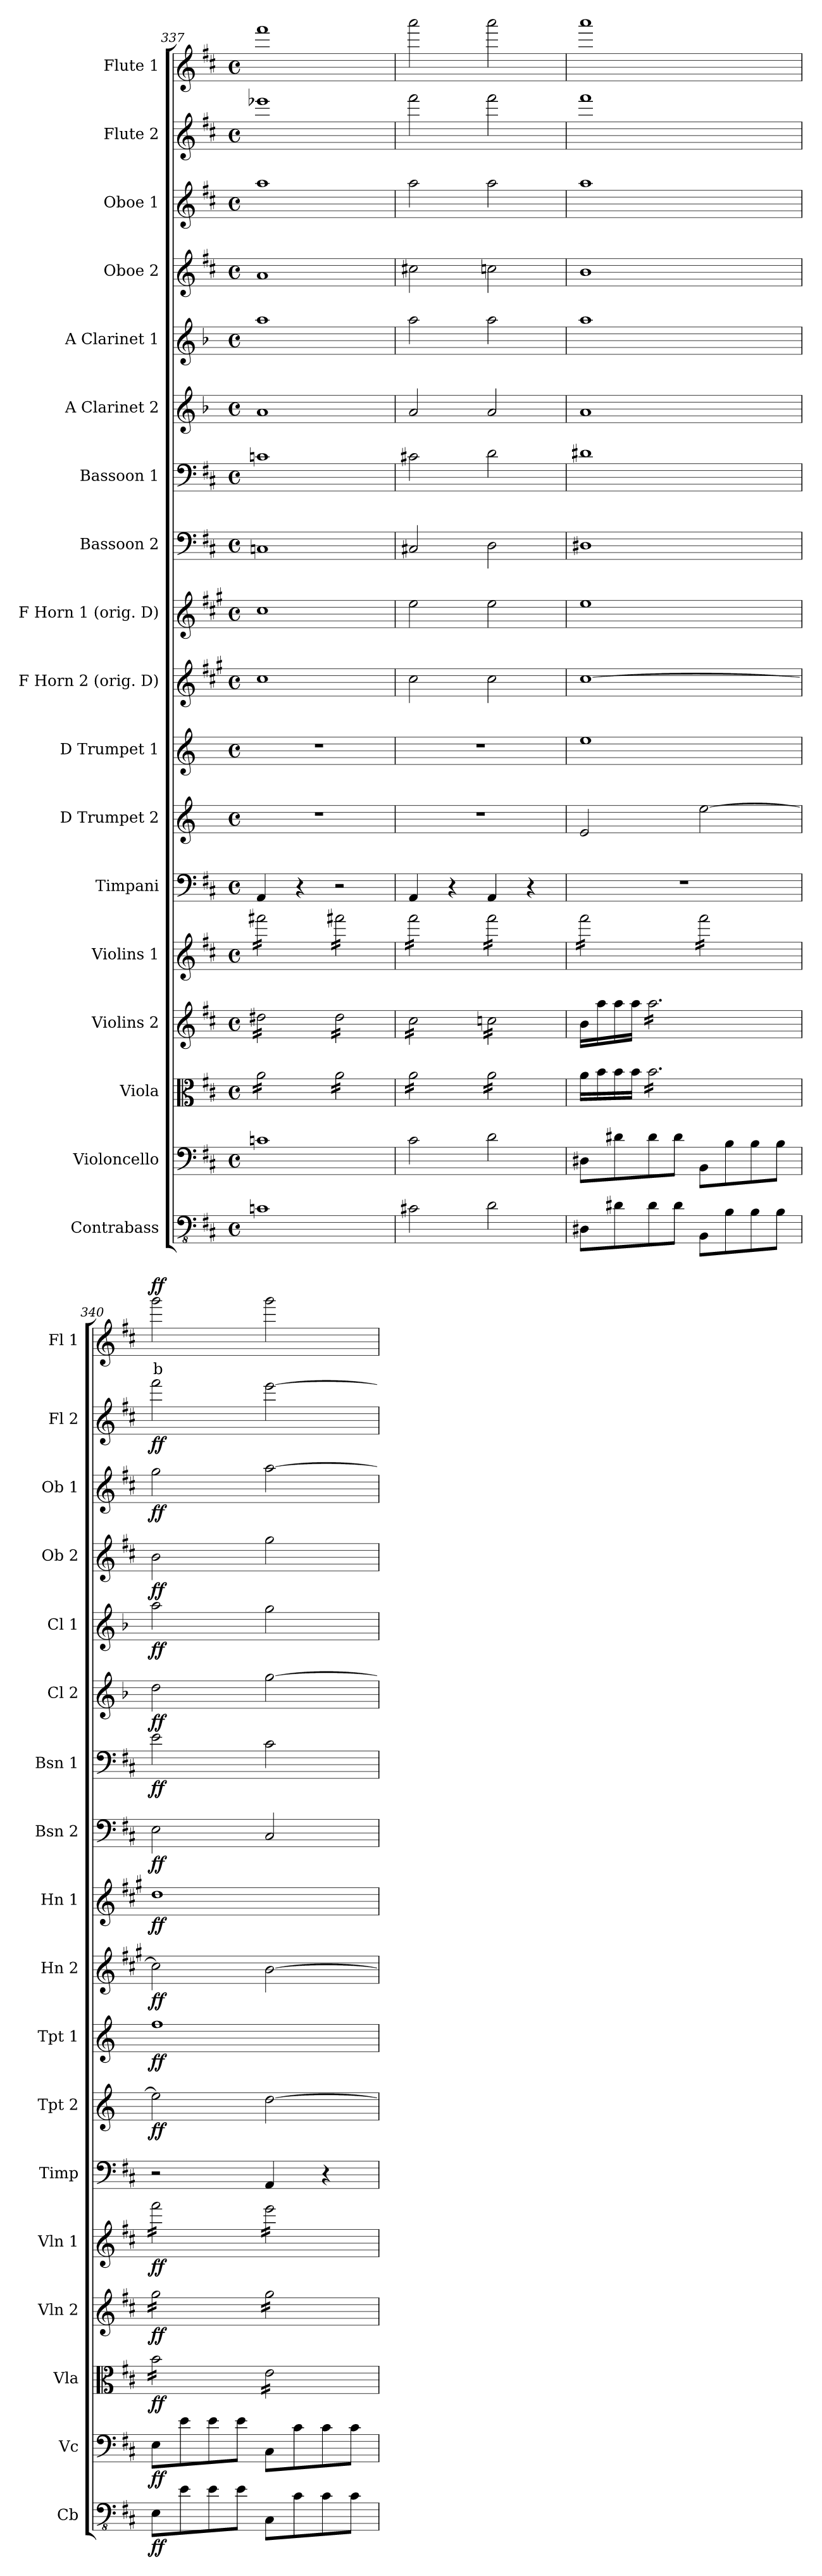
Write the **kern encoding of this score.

**kern	**dynam	**kern	**dynam	**kern	**dynam	**kern	**dynam	**kern	**dynam	**kern	**kern	**dynam	**kern	**dynam	**kern	**dynam	**kern	**dynam	**kern	**dynam	**kern	**dynam	**kern	**dynam	**kern	**dynam	**kern	**dynam	**kern	**dynam	**kern	**dynam	**kern	**text	**dynam
*part18	*part18	*part17	*part17	*part16	*part16	*part15	*part15	*part14	*part14	*part13	*part12	*part12	*part11	*part11	*part10	*part10	*part9	*part9	*part8	*part8	*part7	*part7	*part6	*part6	*part5	*part5	*part4	*part4	*part3	*part3	*part2	*part2	*part1	*part1	*part1
*staff18	*staff18	*staff17	*staff17	*staff16	*staff16	*staff15	*staff15	*staff14	*staff14	*staff13	*staff12	*staff12	*staff11	*staff11	*staff10	*staff10	*staff9	*staff9	*staff8	*staff8	*staff7	*staff7	*staff6	*staff6	*staff5	*staff5	*staff4	*staff4	*staff3	*staff3	*staff2	*staff2	*staff1	*staff1	*staff1
*I"Contrabass	*	*I"Violoncello	*	*I"Viola	*	*I"Violins 2	*	*I"Violins 1	*	*I"Timpani	*I"D Trumpet 2	*	*I"D Trumpet 1	*	*I"F Horn 2 (orig.  D)	*	*I"F Horn 1 (orig.  D)	*	*I"Bassoon 2	*	*I"Bassoon 1	*	*I"A Clarinet 2	*	*I"A Clarinet 1	*	*I"Oboe 2	*	*I"Oboe 1	*	*I"Flute 2	*	*I"Flute 1	*	*
*I'Cb	*	*I'Vc	*	*I'Vla	*	*I'Vln 2	*	*I'Vln 1	*	*I'Timp	*I'Tpt 2	*	*I'Tpt 1	*	*I'Hn 2	*	*I'Hn 1	*	*I'Bsn 2	*	*I'Bsn 1	*	*I'Cl 2	*	*I'Cl 1	*	*I'Ob 2	*	*I'Ob 1	*	*I'Fl 2	*	*I'Fl 1	*	*
*clefFv4	*	*clefF4	*	*clefC3	*	*clefG2	*	*clefG2	*	*clefF4	*clefG2	*	*clefG2	*	*clefG2	*	*clefG2	*	*clefF4	*	*clefF4	*	*clefG2	*	*clefG2	*	*clefG2	*	*clefG2	*	*clefG2	*	*clefG2	*	*
*	*	*	*	*	*	*	*	*	*	*	*ITrd-1c-2	*	*ITrd-1c-2	*	*ITrd4c7	*	*ITrd4c7	*	*	*	*	*	*ITrd2c3	*	*ITrd2c3	*	*	*	*	*	*	*	*	*	*
*k[f#c#]	*	*k[f#c#]	*	*k[f#c#]	*	*k[f#c#]	*	*k[f#c#]	*	*k[f#c#]	*k[f#c#]	*	*k[f#c#]	*	*k[f#c#]	*	*k[f#c#]	*	*k[f#c#]	*	*k[f#c#]	*	*k[f#c#]	*	*k[f#c#]	*	*k[f#c#]	*	*k[f#c#]	*	*k[f#c#]	*	*k[f#c#]	*	*
*M4/4	*	*M4/4	*	*M4/4	*	*M4/4	*	*M4/4	*	*M4/4	*M4/4	*	*M4/4	*	*M4/4	*	*M4/4	*	*M4/4	*	*M4/4	*	*M4/4	*	*M4/4	*	*M4/4	*	*M4/4	*	*M4/4	*	*M4/4	*	*
*met(c)	*	*met(c)	*	*met(c)	*	*met(c)	*	*met(c)	*	*met(c)	*met(c)	*	*met(c)	*	*met(c)	*	*met(c)	*	*met(c)	*	*met(c)	*	*met(c)	*	*met(c)	*	*met(c)	*	*met(c)	*	*met(c)	*	*met(c)	*	*
=337	=337	=337	=337	=337	=337	=337	=337	=337	=337	=337	=337	=337	=337	=337	=337	=337	=337	=337	=337	=337	=337	=337	=337	=337	=337	=337	=337	=337	=337	=337	=337	=337	=337	=337	=337
*	*	*	*	*tremolo	*	*	*	*	*	*	*	*	*	*	*	*	*	*	*	*	*	*	*	*	*	*	*	*	*	*	*	*	*	*	*
*	*	*	*	*	*	*tremolo	*	*	*	*	*	*	*	*	*	*	*	*	*	*	*	*	*	*	*	*	*	*	*	*	*	*	*	*	*
*	*	*	*	*	*	*	*	*tremolo	*	*	*	*	*	*	*	*	*	*	*	*	*	*	*	*	*	*	*	*	*	*	*	*	*	*	*
1Cn	.	1cn	.	16a\LL	.	16dd#X\LL	.	16fff#X\LL	.	4AA/	1r	.	1r	.	1f#	.	1f#	.	1Cn	.	1cn	.	1f#	.	1ff#	.	1a	.	1aa	.	1eee-X	.	1fff#	.	.
.	.	.	.	16a\	.	16dd#X\	.	16fff#X\	.	.	.	.	.	.	.	.	.	.	.	.	.	.	.	.	.	.	.	.	.	.	.	.	.	.	.
.	.	.	.	16a\	.	16dd#X\	.	16fff#X\	.	.	.	.	.	.	.	.	.	.	.	.	.	.	.	.	.	.	.	.	.	.	.	.	.	.	.
.	.	.	.	16a\	.	16dd#X\	.	16fff#X\	.	.	.	.	.	.	.	.	.	.	.	.	.	.	.	.	.	.	.	.	.	.	.	.	.	.	.
.	.	.	.	16a\	.	16dd#X\	.	16fff#X\	.	4r	.	.	.	.	.	.	.	.	.	.	.	.	.	.	.	.	.	.	.	.	.	.	.	.	.
.	.	.	.	16a\	.	16dd#X\	.	16fff#X\	.	.	.	.	.	.	.	.	.	.	.	.	.	.	.	.	.	.	.	.	.	.	.	.	.	.	.
.	.	.	.	16a\	.	16dd#X\	.	16fff#X\	.	.	.	.	.	.	.	.	.	.	.	.	.	.	.	.	.	.	.	.	.	.	.	.	.	.	.
.	.	.	.	16a\JJ	.	16dd#X\JJ	.	16fff#X\JJ	.	.	.	.	.	.	.	.	.	.	.	.	.	.	.	.	.	.	.	.	.	.	.	.	.	.	.
.	.	.	.	16a\LL	.	16dd#\LL	.	16fff#X\LL	.	2r	.	.	.	.	.	.	.	.	.	.	.	.	.	.	.	.	.	.	.	.	.	.	.	.	.
.	.	.	.	16a\	.	16dd#\	.	16fff#X\	.	.	.	.	.	.	.	.	.	.	.	.	.	.	.	.	.	.	.	.	.	.	.	.	.	.	.
.	.	.	.	16a\	.	16dd#\	.	16fff#X\	.	.	.	.	.	.	.	.	.	.	.	.	.	.	.	.	.	.	.	.	.	.	.	.	.	.	.
.	.	.	.	16a\	.	16dd#\	.	16fff#X\	.	.	.	.	.	.	.	.	.	.	.	.	.	.	.	.	.	.	.	.	.	.	.	.	.	.	.
.	.	.	.	16a\	.	16dd#\	.	16fff#X\	.	.	.	.	.	.	.	.	.	.	.	.	.	.	.	.	.	.	.	.	.	.	.	.	.	.	.
.	.	.	.	16a\	.	16dd#\	.	16fff#X\	.	.	.	.	.	.	.	.	.	.	.	.	.	.	.	.	.	.	.	.	.	.	.	.	.	.	.
.	.	.	.	16a\	.	16dd#\	.	16fff#X\	.	.	.	.	.	.	.	.	.	.	.	.	.	.	.	.	.	.	.	.	.	.	.	.	.	.	.
.	.	.	.	16a\JJ	.	16dd#\JJ	.	16fff#X\JJ	.	.	.	.	.	.	.	.	.	.	.	.	.	.	.	.	.	.	.	.	.	.	.	.	.	.	.
!!LO:PB:g=z
=338	=338	=338	=338	=338	=338	=338	=338	=338	=338	=338	=338	=338	=338	=338	=338	=338	=338	=338	=338	=338	=338	=338	=338	=338	=338	=338	=338	=338	=338	=338	=338	=338	=338	=338	=338
2C#X\	.	2c#\	.	16a\LL	.	16cc#\LL	.	16fff#\LL	.	4AA/	1r	.	1r	.	2f#\	.	2a\	.	2C#X/	.	2c#X\	.	2f#/	.	2ff#\	.	2cc#X\	.	2aa\	.	2fff#\	.	2aaa\	.	.
.	.	.	.	16a\	.	16cc#\	.	16fff#\	.	.	.	.	.	.	.	.	.	.	.	.	.	.	.	.	.	.	.	.	.	.	.	.	.	.	.
.	.	.	.	16a\	.	16cc#\	.	16fff#\	.	.	.	.	.	.	.	.	.	.	.	.	.	.	.	.	.	.	.	.	.	.	.	.	.	.	.
.	.	.	.	16a\	.	16cc#\	.	16fff#\	.	.	.	.	.	.	.	.	.	.	.	.	.	.	.	.	.	.	.	.	.	.	.	.	.	.	.
.	.	.	.	16a\	.	16cc#\	.	16fff#\	.	4r	.	.	.	.	.	.	.	.	.	.	.	.	.	.	.	.	.	.	.	.	.	.	.	.	.
.	.	.	.	16a\	.	16cc#\	.	16fff#\	.	.	.	.	.	.	.	.	.	.	.	.	.	.	.	.	.	.	.	.	.	.	.	.	.	.	.
.	.	.	.	16a\	.	16cc#\	.	16fff#\	.	.	.	.	.	.	.	.	.	.	.	.	.	.	.	.	.	.	.	.	.	.	.	.	.	.	.
.	.	.	.	16a\JJ	.	16cc#\JJ	.	16fff#\JJ	.	.	.	.	.	.	.	.	.	.	.	.	.	.	.	.	.	.	.	.	.	.	.	.	.	.	.
2D\	.	2d\	.	16a\LL	.	16ccn\LL	.	16fff#\LL	.	4AA/	.	.	.	.	2f#\	.	2a\	.	2D\	.	2d\	.	2f#/	.	2ff#\	.	2ccn\	.	2aa\	.	2fff#\	.	2aaa\	.	.
.	.	.	.	16a\	.	16ccn\	.	16fff#\	.	.	.	.	.	.	.	.	.	.	.	.	.	.	.	.	.	.	.	.	.	.	.	.	.	.	.
.	.	.	.	16a\	.	16ccn\	.	16fff#\	.	.	.	.	.	.	.	.	.	.	.	.	.	.	.	.	.	.	.	.	.	.	.	.	.	.	.
.	.	.	.	16a\	.	16ccn\	.	16fff#\	.	.	.	.	.	.	.	.	.	.	.	.	.	.	.	.	.	.	.	.	.	.	.	.	.	.	.
.	.	.	.	16a\	.	16ccn\	.	16fff#\	.	4r	.	.	.	.	.	.	.	.	.	.	.	.	.	.	.	.	.	.	.	.	.	.	.	.	.
.	.	.	.	16a\	.	16ccn\	.	16fff#\	.	.	.	.	.	.	.	.	.	.	.	.	.	.	.	.	.	.	.	.	.	.	.	.	.	.	.
.	.	.	.	16a\	.	16ccn\	.	16fff#\	.	.	.	.	.	.	.	.	.	.	.	.	.	.	.	.	.	.	.	.	.	.	.	.	.	.	.
.	.	.	.	16a\JJ	.	16ccn\JJ	.	16fff#\JJ	.	.	.	.	.	.	.	.	.	.	.	.	.	.	.	.	.	.	.	.	.	.	.	.	.	.	.
*	*	*	*	*	*	*Xtremolo	*	*	*	*	*	*	*	*	*	*	*	*	*	*	*	*	*	*	*	*	*	*	*	*	*	*	*	*	*
*	*	*	*	*Xtremolo	*	*	*	*	*	*	*	*	*	*	*	*	*	*	*	*	*	*	*	*	*	*	*	*	*	*	*	*	*	*	*
=339	=339	=339	=339	=339	=339	=339	=339	=339	=339	=339	=339	=339	=339	=339	=339	=339	=339	=339	=339	=339	=339	=339	=339	=339	=339	=339	=339	=339	=339	=339	=339	=339	=339	=339	=339
8DD#X\L	.	8D#X\L	.	16a\LL	.	16b\LL	.	16fff#\LL	.	1r	2f#/	.	1ff#	.	[1f#	.	1a	.	1D#X	.	1d#X	.	1f#	.	1ff#	.	1b	.	1aa	.	1fff#	.	1aaa	.	.
.	.	.	.	16b\	.	16aa\	.	16fff#\	.	.	.	.	.	.	.	.	.	.	.	.	.	.	.	.	.	.	.	.	.	.	.	.	.	.	.
8D#X\	.	8d#X\	.	16b\	.	16aa\	.	16fff#\	.	.	.	.	.	.	.	.	.	.	.	.	.	.	.	.	.	.	.	.	.	.	.	.	.	.	.
.	.	.	.	16b\JJ	.	16aa\JJ	.	16fff#\	.	.	.	.	.	.	.	.	.	.	.	.	.	.	.	.	.	.	.	.	.	.	.	.	.	.	.
*	*	*	*	*tremolo	*	*	*	*	*	*	*	*	*	*	*	*	*	*	*	*	*	*	*	*	*	*	*	*	*	*	*	*	*	*	*
*	*	*	*	*	*	*tremolo	*	*	*	*	*	*	*	*	*	*	*	*	*	*	*	*	*	*	*	*	*	*	*	*	*	*	*	*	*
8D#\	.	8d#\	.	16b\LL	.	16aa\LL	.	16fff#\	.	.	.	.	.	.	.	.	.	.	.	.	.	.	.	.	.	.	.	.	.	.	.	.	.	.	.
.	.	.	.	16b\	.	16aa\	.	16fff#\	.	.	.	.	.	.	.	.	.	.	.	.	.	.	.	.	.	.	.	.	.	.	.	.	.	.	.
8D#\J	.	8d#\J	.	16b\	.	16aa\	.	16fff#\	.	.	.	.	.	.	.	.	.	.	.	.	.	.	.	.	.	.	.	.	.	.	.	.	.	.	.
.	.	.	.	16b\	.	16aa\	.	16fff#\JJ	.	.	.	.	.	.	.	.	.	.	.	.	.	.	.	.	.	.	.	.	.	.	.	.	.	.	.
8BBB\L	.	8BB\L	.	16b\	.	16aa\	.	16fff#\LL	.	.	[2ff#\	.	.	.	.	.	.	.	.	.	.	.	.	.	.	.	.	.	.	.	.	.	.	.	.
.	.	.	.	16b\	.	16aa\	.	16fff#\	.	.	.	.	.	.	.	.	.	.	.	.	.	.	.	.	.	.	.	.	.	.	.	.	.	.	.
8BB\	.	8B\	.	16b\	.	16aa\	.	16fff#\	.	.	.	.	.	.	.	.	.	.	.	.	.	.	.	.	.	.	.	.	.	.	.	.	.	.	.
.	.	.	.	16b\	.	16aa\	.	16fff#\	.	.	.	.	.	.	.	.	.	.	.	.	.	.	.	.	.	.	.	.	.	.	.	.	.	.	.
8BB\	.	8B\	.	16b\	.	16aa\	.	16fff#\	.	.	.	.	.	.	.	.	.	.	.	.	.	.	.	.	.	.	.	.	.	.	.	.	.	.	.
.	.	.	.	16b\	.	16aa\	.	16fff#\	.	.	.	.	.	.	.	.	.	.	.	.	.	.	.	.	.	.	.	.	.	.	.	.	.	.	.
8BB\J	.	8B\J	.	16b\	.	16aa\	.	16fff#\	.	.	.	.	.	.	.	.	.	.	.	.	.	.	.	.	.	.	.	.	.	.	.	.	.	.	.
.	.	.	.	16b\JJ	.	16aa\JJ	.	16fff#\JJ	.	.	.	.	.	.	.	.	.	.	.	.	.	.	.	.	.	.	.	.	.	.	.	.	.	.	.
=340	=340	=340	=340	=340	=340	=340	=340	=340	=340	=340	=340	=340	=340	=340	=340	=340	=340	=340	=340	=340	=340	=340	=340	=340	=340	=340	=340	=340	=340	=340	=340	=340	=340	=340	=340
!	!LO:DY:b	!	!LO:DY:b	!	!LO:DY:b	!	!LO:DY:b	!	!LO:DY:b	!	!	!LO:DY:b	!	!LO:DY:b	!	!LO:DY:b	!	!LO:DY:b	!	!LO:DY:b	!	!LO:DY:b	!	!LO:DY:b	!	!LO:DY:b	!	!LO:DY:b	!	!LO:DY:b	!	!LO:DY:b	!	!LO:LY:b:color=#FF0000	!LO:DY:b
8EE\L	ff	8E\L	ff	16b\LL	ff	16gg\LL	ff	16fff#\LL	ff	2r	2ff#\]	ff	1gg	ff	2f#\]	ff	1g	ff	2E\	ff	2e\	ff	2b\	ff	2ff#\	ff	2b\	ff	2gg\	ff	2fff#\	ff	2ggg\	b	ff
.	.	.	.	16b\	.	16gg\	.	16fff#\	.	.	.	.	.	.	.	.	.	.	.	.	.	.	.	.	.	.	.	.	.	.	.	.	.	.	.
8E\	.	8e\	.	16b\	.	16gg\	.	16fff#\	.	.	.	.	.	.	.	.	.	.	.	.	.	.	.	.	.	.	.	.	.	.	.	.	.	.	.
.	.	.	.	16b\	.	16gg\	.	16fff#\	.	.	.	.	.	.	.	.	.	.	.	.	.	.	.	.	.	.	.	.	.	.	.	.	.	.	.
8E\	.	8e\	.	16b\	.	16gg\	.	16fff#\	.	.	.	.	.	.	.	.	.	.	.	.	.	.	.	.	.	.	.	.	.	.	.	.	.	.	.
.	.	.	.	16b\	.	16gg\	.	16fff#\	.	.	.	.	.	.	.	.	.	.	.	.	.	.	.	.	.	.	.	.	.	.	.	.	.	.	.
8E\J	.	8e\J	.	16b\	.	16gg\	.	16fff#\	.	.	.	.	.	.	.	.	.	.	.	.	.	.	.	.	.	.	.	.	.	.	.	.	.	.	.
.	.	.	.	16b\JJ	.	16gg\JJ	.	16fff#\JJ	.	.	.	.	.	.	.	.	.	.	.	.	.	.	.	.	.	.	.	.	.	.	.	.	.	.	.
8CC#\L	.	8C#\L	.	16e\LL	.	16gg\LL	.	16eee\LL	.	4AA/	[2ee\	.	.	.	[2e\	.	.	.	2C#/	.	2c#\	.	[2ee\	.	2ee\	.	2gg\	.	[2aa\	.	[2eee\	.	2ggg\	.	.
.	.	.	.	16e\	.	16gg\	.	16eee\	.	.	.	.	.	.	.	.	.	.	.	.	.	.	.	.	.	.	.	.	.	.	.	.	.	.	.
8C#\	.	8c#\	.	16e\	.	16gg\	.	16eee\	.	.	.	.	.	.	.	.	.	.	.	.	.	.	.	.	.	.	.	.	.	.	.	.	.	.	.
.	.	.	.	16e\	.	16gg\	.	16eee\	.	.	.	.	.	.	.	.	.	.	.	.	.	.	.	.	.	.	.	.	.	.	.	.	.	.	.
8C#\	.	8c#\	.	16e\	.	16gg\	.	16eee\	.	4r	.	.	.	.	.	.	.	.	.	.	.	.	.	.	.	.	.	.	.	.	.	.	.	.	.
.	.	.	.	16e\	.	16gg\	.	16eee\	.	.	.	.	.	.	.	.	.	.	.	.	.	.	.	.	.	.	.	.	.	.	.	.	.	.	.
8C#\J	.	8c#\J	.	16e\	.	16gg\	.	16eee\	.	.	.	.	.	.	.	.	.	.	.	.	.	.	.	.	.	.	.	.	.	.	.	.	.	.	.
.	.	.	.	16e\JJ	.	16gg\JJ	.	16eee\JJ	.	.	.	.	.	.	.	.	.	.	.	.	.	.	.	.	.	.	.	.	.	.	.	.	.	.	.
*	*	*	*	*	*	*	*	*Xtremolo	*	*	*	*	*	*	*	*	*	*	*	*	*	*	*	*	*	*	*	*	*	*	*	*	*	*	*
*	*	*	*	*	*	*Xtremolo	*	*	*	*	*	*	*	*	*	*	*	*	*	*	*	*	*	*	*	*	*	*	*	*	*	*	*	*	*
*	*	*	*	*Xtremolo	*	*	*	*	*	*	*	*	*	*	*	*	*	*	*	*	*	*	*	*	*	*	*	*	*	*	*	*	*	*	*
=	=	=	=	=	=	=	=	=	=	=	=	=	=	=	=	=	=	=	=	=	=	=	=	=	=	=	=	=	=	=	=	=	=	=	=
*-	*-	*-	*-	*-	*-	*-	*-	*-	*-	*-	*-	*-	*-	*-	*-	*-	*-	*-	*-	*-	*-	*-	*-	*-	*-	*-	*-	*-	*-	*-	*-	*-	*-	*-	*-
